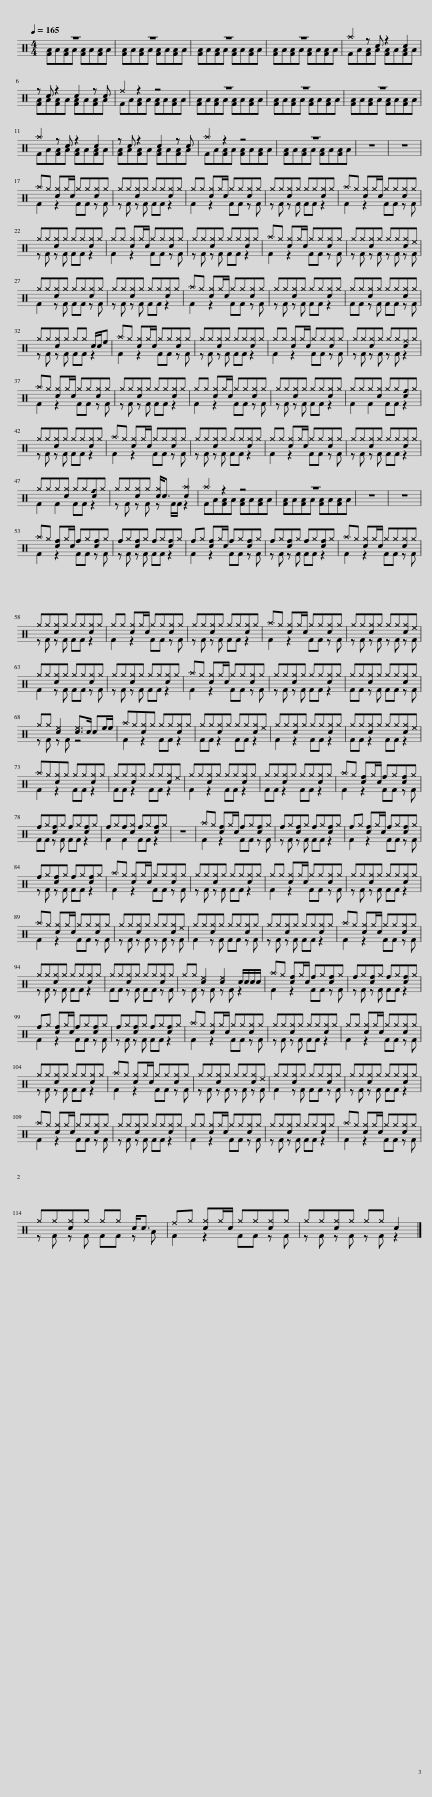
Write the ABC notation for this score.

X:1
%%score ( 1 2 )
L:1/8
Q:1/4=165
M:4/4
I:linebreak $
K:C
V:1 perc
K:none
V:2 perc
K:none
V:1
 z8 | z8 | z8 | z8 | ^a2 z c z2 c2 |$ %5
 z c z2 c2 z c | ^f2 z2 z4 | z8 | z8 | z8 |$ %10
 ^a2 z c z2 c2 | z c z2 c2 z c | ^a2 z2 z4 | z8 | z8 | %15
 z8 |$ ^a^g [c^g]^g/c/ ^g^g[c^g]^g | ^g^g[c^g]^g ^g^g[c^g]^g | ^g^g [c^g]^g/c/ ^g^g[c^g]^g | ^g^g[c^g]^g ^g^g[c^g]^g | %20
 ^a^g [c^g]^g/c/ ^g^g[c^g]^g |$ ^g^g[c^g]^g ^g^g[c^g]^g | ^g^g [c^g]^g/c/ ^g^g[c^g]^g | ^g^g[c^g]^g ^g^g[c^g]^g | ^a^g [c^g]^g/c/ ^g^g[c^g]^g | %25
 ^g^g[c^g]^g ^g^g[c^g]^e |$ ^g^g[c^g]^g ^g^g[c^g]^g | ^g^g[c^g]^g ^g^g[c^g]^g | ^a^g [c^g]^g/c/ ^g^g[c^g]^g | ^g^g[c^g]^g ^g^g[c^g]^g | %30
 ^g^g[c^g]^g ^g^g[c^g]^g |$ ^g^g[c^g]^g ^g^g c/c/e | ^a^g [c^g]^g/c/ ^g^g[c^g]^g | ^g^g[c^g]^g ^g^g[c^g]^g | ^g^g [c^g]^g/c/ ^g^g[c^g]^g | %35
 ^g^g[c^g]^g ^g^g[c^f]^g |$ ^a^g [c^g]^g/c/ ^g^g[c^g]^g | ^g^g[c^g]^g ^g^g[c^g]^g | ^g^g [c^g]^g/c/ ^g^g[c^g]^g | ^g^g[c^g]^g ^g^g[c^g]^g | %40
 ^g^g^g[c^g] ^g^g[c_f]^g |$ ^g^g[c^g]^g ^g^g[c^g]^g | ^a^g [c^g]^g/c/ ^g^g[c^g]^g | ^g^g[c^g]^g ^g^g[c^g]^g | ^g^g [c^g]^g/c/ ^g^g[c^g]^g | %45
 ^g^g[c^g]^g ^g^g[c^g]^g |$ ^g^g^g[c^g] ^g^g[c_f]^g | ^g^g[c^g]^g [c^g]<c [c^a]2 | ^a2 z2 z4 | z8 | %50
 z8 | z8 |$ ^a^g [cf]^g/c/ f^g[cf]^g | f^g[cf]^g f^g[cf]^g | f^g [cf]^g/c/ f^g[cf]^g | %55
 f^g[cf]^g f^g[cf]^g | ^a^g [c^g]^g/c/ ^g^g[c^g]^g |$ ^g^g[c^g]^g ^g^g[c^g]^g | ^g^g [c^g]^g/c/ ^g^g[c^g]^g | ^g^g[c^g]^g ^g^g[c^g]^g | %60
 ^a^g [c^g]^g/c/ ^g^g[c^g]^g | ^g^g[c^g]^g ^g^g[c^g]^e |$ ^g^g[c^g]^g ^g^g[c^g]^g | ^g^g[c^g]^g ^g^g[c^g]^g | ^a^g [c^g]^g/c/ ^g^g[c^g]^g | %65
 ^g^g[c^g]^g ^g^g[c^g]^g | ^g^g[c^g]^g ^g^g[c^g]^g |$ ^g^g [c^e]2 [c^e]>c ce/e/ | ^a^g[c^g]^g ^g^g[c^g]^g | ^g^g[c^g]^g ^g^g[c^g]^e | %70
 ^g^g[c^g]^g ^g^g[c^g]^g | ^g^g[c^g]^g ^g^g[c^g]^e |$ ^a^g[c^g]^g ^g^g[c^g]^g | ^g^g[c^g]^g ^g^g[c^g]^e | ^g^g[c^g]^g ^g^g[c^g]^g | %75
 ^g^g[c^g]^g ^g^g[c^g]^g | ^a^g [cf]^g/c/ f^g[cf]^g |$ f^g[cf]^g f^g[cf]^g | f^gf[c^g] f^g[cf]^g | z8 | %80
 ^a^g [cf]^g/c/ f^g[cf]^g | f^g[cf]^g f^g[cf]^g | f^g [cf]^g/c/ f^g[cf]^g |$ f^g[cf]^g f^g[cf]^g | ^a^g [c^g]^g/c/ ^g^g[c^g]^g | %85
 ^g^g[c^g]^g ^g^g[c^g]^g | ^g^g [c^g]^g/c/ ^g^g[c^g]^g | ^g^g[c^g]^g ^g^g[c^g]^g |$ ^a^g [c^g]^g/c/ ^g^g[c^g]^g | ^g^g[c^g]^g ^g^g[c^g]^e | %90
 ^g^g[c^g]^g ^g^g[c^g]^g | ^g^g[c^g]^g ^g^g[c^g]^g | ^a^g [c^g]^g/c/ ^g^g[c^g]^g |$ ^g^g[c^g]^g ^g^g[c^g]^g | ^g^g[c^g]^g ^g^g[c^g]^g | %95
 ^g^g [c^e]2 [c^e]2 c/c/c/c/ | ^a^g [cf]^g/c/ f^g[cf]^g | f^g[cf]^g f^g[cf]^g |$ f^g [cf]^g/c/ f^g[cf]^g | f^g[cf]^g f^g[cf]^g | %100
 ^a^g [c^g]^g/c/ ^g^g[c^g]^g | ^g^g[c^g]^g ^g^g[c^g]^g | ^g^g [c^g]^g/c/ ^g^g[c^g]^g |$ ^g^g[c^g]^g ^g^g[c^g]^g | ^a^g [c^g]^g/c/ ^g^g[c^g]^g | %105
 ^g^g[c^g]^g ^g^g[c^g]^e | ^g^g[c^g]^g ^g^g[c^g]^g | ^g^g[c^g]^g ^g^g[c^g]^g |$ ^a^g [c^g]^g/c/ ^g^g[c^g]^g | ^g^g[c^g]^g ^g^g[c^g]^g | %110
 ^g^g [c^g]^g/c/ ^g^g[c^g]^g | ^g^g[c^g]^g ^g^g[c^g]^g | ^a^g [c^g]^g/c/ ^g^g[c^g]^g |$ ^g^g[c^g]^g ^g^g c<c | ^f^g [c^g]^g/c/ ^g^g[c^g]^g | %115
 ^g^g[c^g]^g ^g^g c2 |] %116
V:2
 [FA]A[FA]A [FA]A[FA]A | [FA]A[FA]A [FA]A[FA]A | [FA]A[FA]A [FA]A[FA]A | [FA]A[FA]A [FA]A[FA]A | FA[FA]A [FA]A[FA]A |$ %5
 [FA]A[FA]A [FA]A[FA]A | FA[FA]A [FA]A[FA]A | [FA]A[FA]A [FA]A[FA]A | [FA]A[FA]A [FA]A[FA]A | [FA]A[FA]A [FA]A[FA]A |$ %10
 FA[FA]A [FA]A[FA]A | [FA]A[FA]A [FA]A[FA]A | FA[FA]A [FA]A[FA]A | [FA]A[FA]A [FA]A[FA]A | x8 | %15
 x8 |$ F2 z2 FF z F | z F z F FF z2 | F2 z2 FF z F | z F z F FF z2 | %20
 F2 z2 FF z F |$ z F z F FF z2 | F2 z2 FF z F | z F z F FF z2 | F2 z2 FF z F | %25
 z F z F z F z F |$ F2 z F FF z F | z F z F FF z2 | F2 z2 FF z F | z F z F FF z2 | %30
 FF z F FF z F |$ z F z F FF z2 | F2 z2 FF z F | z F z F FF z2 | F2 z2 FF z F | %35
 z F z F z F z2 |$ F2 z2 FF z F | z F z F FF z2 | F2 z2 FF z F | z F z F FF z2 | %40
 F2 F2 FF z2 |$ z F z F FF z2 | F2 z2 FF z F | z F z F FF z2 | F2 z2 FF z F | %45
 z F z F FF z2 |$ F2 F2 FF z2 | z F z F z F/F/ z2 | FA[FA]A [FA]A[FA]A | [FA]A[FA]A [FA]A[FA]A | %50
 x8 | x8 |$ F2 z2 FF z F | z F z F FF z2 | F2 z2 FF z F | %55
 z F z F FF z2 | F2 z2 FF z F |$ z F z F FF z2 | F2 z2 FF z F | z F z F FF z2 | %60
 F2 z2 FF z F | z F z F z F z F |$ F2 z F FF z F | z F z F FF z2 | F2 z2 FF z F | %65
 z F z F FF z2 | FF z F FF z F |$ z F z F z4 | F2 z2 FF z2 | FF z2 FF z2 | %70
 F2 z2 FF z2 | FF z2 FF z2 |$ F2 z2 FF z2 | FF z2 FF z2 | F2 z2 FF z2 | %75
 FF z2 FF z2 | F2 z2 FF z F |$ FF z F FF z2 | F2 F2 FF z2 | x8 | %80
 F2 z2 FF z F | z F z F FF z2 | F2 z2 FF z F |$ z F z F FF z2 | F2 z2 FF z F | %85
 z F z F FF z2 | F2 z2 FF z F | z F z F FF z2 |$ F2 z2 FF z F | z F z F z F z F | %90
 F2 z F FF z F | z F z F FF z2 | F2 z2 FF z F |$ z F z F FF z2 | FF z F FF z F | %95
 z F z F z F z2 | F2 z2 FF z F | z F z F FF z2 |$ F2 z2 FF z F | z F z F FF z2 | %100
 F2 z2 FF z F | z F z F FF z2 | F2 z2 FF z F |$ z F z F FF z2 | F2 z2 FF z F | %105
 z F z F z F z F | F2 z F FF z F | z F z F FF z2 |$ F2 z2 FF z F | z F z F FF z2 | %110
 F2 z2 FF z F | z F z F FF z2 | F2 z2 FF z F |$ z F z F FF z A | F2 z2 FF z F | %115
 z F z F z F z2 |] %116
